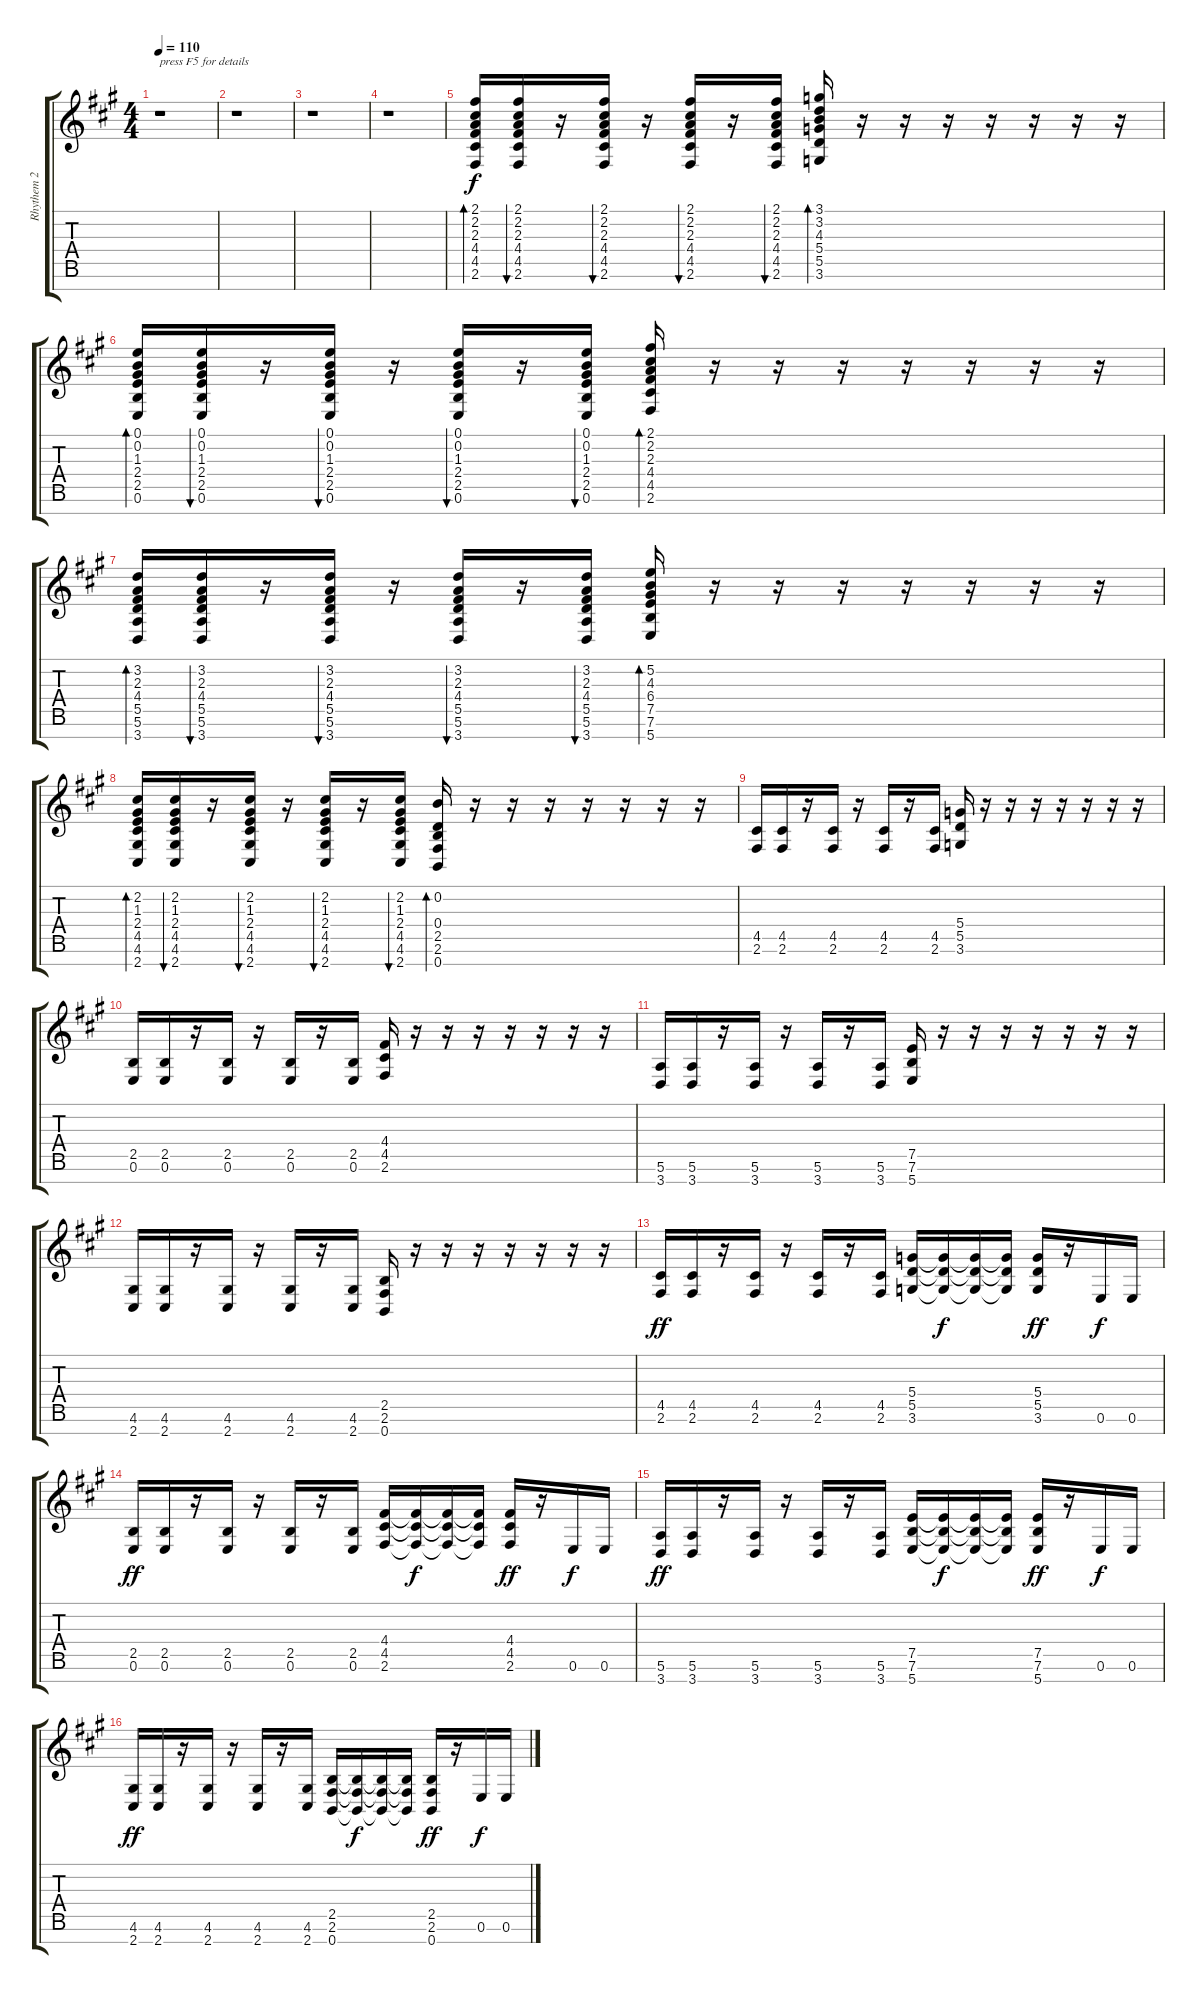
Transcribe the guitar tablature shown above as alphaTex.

\track ("Rhythem 2" "Rhythem 2") {instrument distortionguitar}
\staff {score tabs}
\tuning (E4 B3 G3 D3 A2 E2 B1) {hide}
\ts (4 4)
\tempo 110
\clef g2
\ks a
r.1{txt "press F5 for details" dy f instrument electricguitarjazz} |
r.1 |
r.1 |
r.1 |
(2.1 2.2 2.3 4.4 4.5 2.6).16{bd 60 instrument acousticguitarsteel} (2.1 2.2 2.3 4.4 4.5 2.6).16{bu 60} r.16 (2.1 2.2 2.3 4.4 4.5 2.6).16{bu 60} r.16 (2.1 2.2 2.3 4.4 4.5 2.6).16{bu 60} r.16 (2.1 2.2 2.3 4.4 4.5 2.6).16{bu 60} (3.1 3.2 4.3 5.4 5.5 3.6).16{bd 60} r.16 r.16 r.16 r.16 r.16 r.16 r.16 |
(0.1 0.2 1.3 2.4 2.5 0.6).16{bd 60} (0.1 0.2 1.3 2.4 2.5 0.6).16{bu 60} r.16 (0.1 0.2 1.3 2.4 2.5 0.6).16{bu 60} r.16 (0.1 0.2 1.3 2.4 2.5 0.6).16{bu 60} r.16 (0.1 0.2 1.3 2.4 2.5 0.6).16{bu 60} (2.1 2.2 2.3 4.4 4.5 2.6).16{bd 60} r.16 r.16 r.16 r.16 r.16 r.16 r.16 |
(3.2 2.3 4.4 5.5 5.6 3.7).16{bd 60} (3.2 2.3 4.4 5.5 5.6 3.7).16{bu 60} r.16 (3.2 2.3 4.4 5.5 5.6 3.7).16{bu 60} r.16 (3.2 2.3 4.4 5.5 5.6 3.7).16{bu 60} r.16 (3.2 2.3 4.4 5.5 5.6 3.7).16{bu 60} (5.2 4.3 6.4 7.5 7.6 5.7).16{bd 60} r.16 r.16 r.16 r.16 r.16 r.16 r.16 |
(2.2 1.3 2.4 4.5 4.6 2.7).16{bd 60} (2.2 1.3 2.4 4.5 4.6 2.7).16{bu 60} r.16 (2.2 1.3 2.4 4.5 4.6 2.7).16{bu 60} r.16 (2.2 1.3 2.4 4.5 4.6 2.7).16{bu 60} r.16 (2.2 1.3 2.4 4.5 4.6 2.7).16{bu 60} (0.2 0.4 2.5 2.6 0.7).16{bd 60} r.16 r.16 r.16 r.16 r.16 r.16 r.16 |
(4.5 2.6).16{instrument distortionguitar} (4.5 2.6).16 r.16 (4.5 2.6).16 r.16 (4.5 2.6).16 r.16 (4.5 2.6).16 (5.4 5.5 3.6).16 r.16 r.16 r.16 r.16 r.16 r.16 r.16 |
(2.5 0.6).16 (2.5 0.6).16 r.16 (2.5 0.6).16 r.16 (2.5 0.6).16 r.16 (2.5 0.6).16 (4.4 4.5 2.6).16 r.16 r.16 r.16 r.16 r.16 r.16 r.16 |
(5.6 3.7).16 (5.6 3.7).16 r.16 (5.6 3.7).16 r.16 (5.6 3.7).16 r.16 (5.6 3.7).16 (7.5 7.6 5.7).16 r.16 r.16 r.16 r.16 r.16 r.16 r.16 |
(4.6 2.7).16 (4.6 2.7).16 r.16 (4.6 2.7).16 r.16 (4.6 2.7).16 r.16 (4.6 2.7).16 (2.5 2.6 0.7).16 r.16 r.16 r.16 r.16 r.16 r.16 r.16 |
(4.5 2.6).16{dy ff instrument distortionguitar} (4.5 2.6).16 r.16 (4.5 2.6).16 r.16 (4.5 2.6).16 r.16 (4.5 2.6).16 (5.4 5.5 3.6).16 (5.4{t} 5.5{t} 3.6{t}).16{dy f} (5.4{t} 5.5{t} 3.6{t}).16 (5.4{t} 5.5{t} 3.6{t}).16 (5.4 5.5 3.6).16{dy ff} r.16 0.6.16{dy f} 0.6.16 |
(2.5 0.6).16{dy ff} (2.5 0.6).16 r.16 (2.5 0.6).16 r.16 (2.5 0.6).16 r.16 (2.5 0.6).16 (4.4 4.5 2.6).16 (4.4{t} 4.5{t} 2.6{t}).16{dy f} (4.4{t} 4.5{t} 2.6{t}).16 (4.4{t} 4.5{t} 2.6{t}).16 (4.4 4.5 2.6).16{dy ff} r.16 0.6.16{dy f} 0.6.16 |
(5.6 3.7).16{dy ff} (5.6 3.7).16 r.16 (5.6 3.7).16 r.16 (5.6 3.7).16 r.16 (5.6 3.7).16 (7.5 7.6 5.7).16 (7.5{t} 7.6{t} 5.7{t}).16{dy f} (7.5{t} 7.6{t} 5.7{t}).16 (7.5{t} 7.6{t} 5.7{t}).16 (7.5 7.6 5.7).16{dy ff} r.16 0.6.16{dy f} 0.6.16 |
(4.6 2.7).16{dy ff} (4.6 2.7).16 r.16 (4.6 2.7).16 r.16 (4.6 2.7).16 r.16 (4.6 2.7).16 (2.5 2.6 0.7).16 (2.5{t} 2.6{t} 0.7{t}).16{dy f} (2.5{t} 2.6{t} 0.7{t}).16 (2.5{t} 2.6{t} 0.7{t}).16 (2.5 2.6 0.7).16{dy ff} r.16 0.6.16{dy f} 0.6.16
